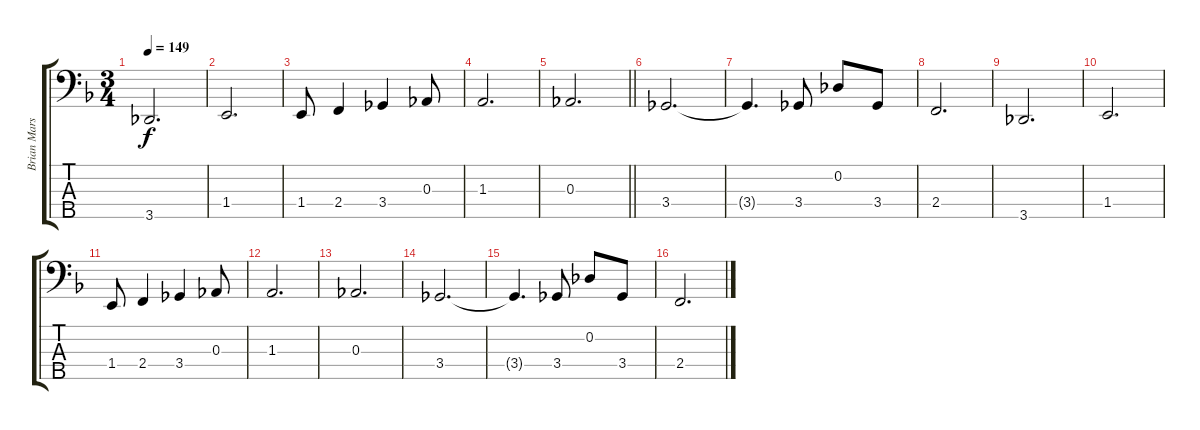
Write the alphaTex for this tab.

\track ("Brian Marshall" "Brian Mars") {instrument electricbassfinger}
\staff {score tabs}
\tuning (Gb2 Db2 Ab1 Eb1 Bb0) {hide}
\ts (3 4)
\tempo 149
\clef f4
\ks dminor
3.5.2{d dy f} |
1.4.2{d} |
1.4.8 2.4.4 3.4.4 0.3.8 |
1.3.2{d} |
\barLineRight lightlight
0.3.2{d} |
3.4.2{d} |
3.4{t}.4{d} 3.4.8 0.2.8 3.4.8 |
2.4.2{d} |
3.5.2{d} |
1.4.2{d} |
1.4.8 2.4.4 3.4.4 0.3.8 |
1.3.2{d} |
0.3.2{d} |
3.4.2{d} |
3.4{t}.4{d} 3.4.8 0.2.8 3.4.8 |
2.4.2{d}
